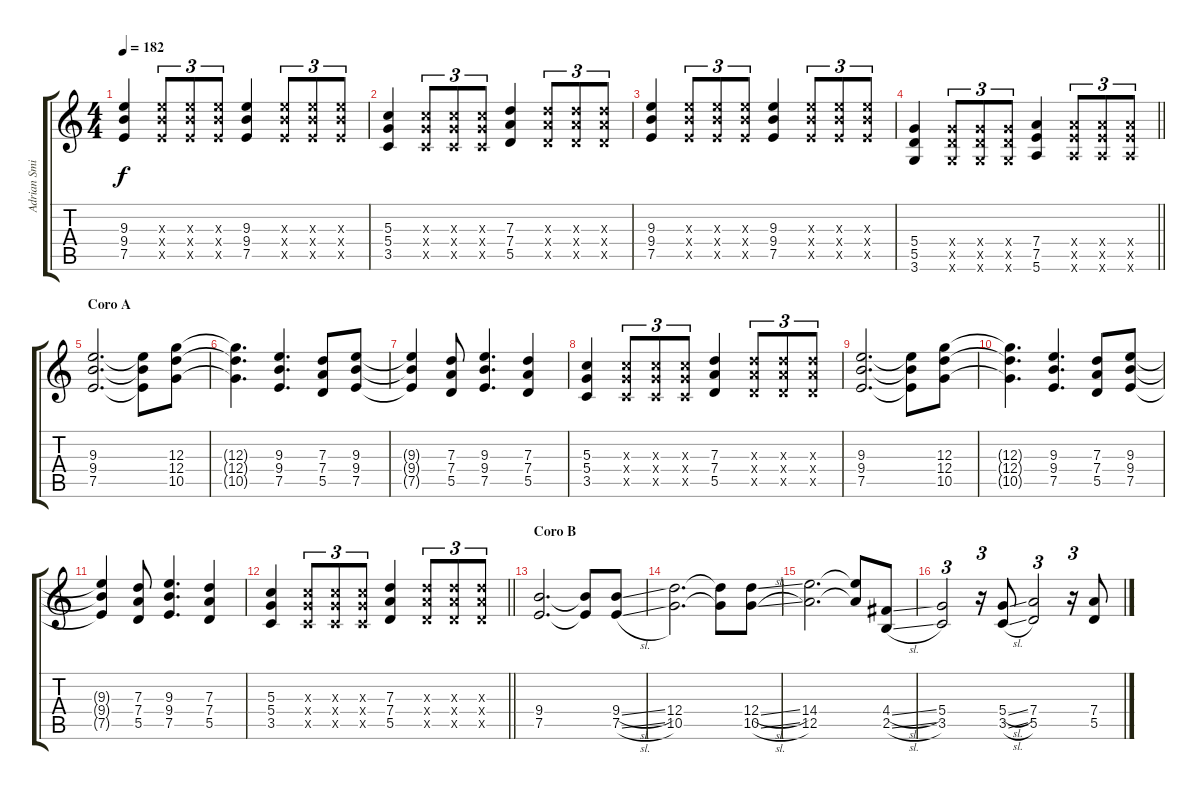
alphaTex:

\track ("Adrian Smith" "Adrian Smi") {instrument overdrivenguitar}
\staff {score tabs}
\tuning (E4 B3 G3 D3 A2 E2) {hide}
\ts (4 4)
\tempo 182
\clef g2
\ks c
(9.3 9.4 7.5).4{dy f} (9.3{x} 9.4{x} 7.5{x}).8{tu (3 2)} (9.3{x} 9.4{x} 7.5{x}).8{tu (3 2)} (9.3{x} 9.4{x} 7.5{x}).8{tu (3 2)} (9.3 9.4 7.5).4 (9.3{x} 9.4{x} 7.5{x}).8{tu (3 2)} (9.3{x} 9.4{x} 7.5{x}).8{tu (3 2)} (9.3{x} 9.4{x} 7.5{x}).8{tu (3 2)} |
(5.3 5.4 3.5).4 (5.3{x} 5.4{x} 3.5{x}).8{tu (3 2)} (5.3{x} 5.4{x} 3.5{x}).8{tu (3 2)} (5.3{x} 5.4{x} 3.5{x}).8{tu (3 2)} (7.3 7.4 5.5).4 (7.3{x} 7.4{x} 5.5{x}).8{tu (3 2)} (7.3{x} 7.4{x} 5.5{x}).8{tu (3 2)} (7.3{x} 7.4{x} 5.5{x}).8{tu (3 2)} |
(9.3 9.4 7.5).4 (9.3{x} 9.4{x} 7.5{x}).8{tu (3 2)} (9.3{x} 9.4{x} 7.5{x}).8{tu (3 2)} (9.3{x} 9.4{x} 7.5{x}).8{tu (3 2)} (9.3 9.4 7.5).4 (9.3{x} 9.4{x} 7.5{x}).8{tu (3 2)} (9.3{x} 9.4{x} 7.5{x}).8{tu (3 2)} (9.3{x} 9.4{x} 7.5{x}).8{tu (3 2)} |
\barLineRight lightlight
(5.4 5.5 3.6).4 (5.4{x} 5.5{x} 3.6{x}).8{tu (3 2)} (5.4{x} 5.5{x} 3.6{x}).8{tu (3 2)} (5.4{x} 5.5{x} 3.6{x}).8{tu (3 2)} (7.4 7.5 5.6).4 (7.4{x} 7.5{x} 5.6{x}).8{tu (3 2)} (7.4{x} 7.5{x} 5.6{x}).8{tu (3 2)} (7.4{x} 7.5{x} 5.6{x}).8{tu (3 2)} |
\section ("" "Coro A")
(9.3 9.4 7.5).2{d} (9.3{t} 9.4{t} 7.5{t}).8 (12.3 12.4 10.5).8 |
(12.3{t} 12.4{t} 10.5{t}).4{d} (9.3 9.4 7.5).4{d} (7.3 7.4 5.5).8 (9.3 9.4 7.5).8 |
(9.3{t} 9.4{t} 7.5{t}).4 (7.3 7.4 5.5).8 (9.3 9.4 7.5).4{d} (7.3 7.4 5.5).4 |
(5.3 5.4 3.5).4 (5.3{x} 5.4{x} 3.5{x}).8{tu (3 2)} (5.3{x} 5.4{x} 3.5{x}).8{tu (3 2)} (5.3{x} 5.4{x} 3.5{x}).8{tu (3 2)} (7.3 7.4 5.5).4 (7.3{x} 7.4{x} 5.5{x}).8{tu (3 2)} (7.3{x} 7.4{x} 5.5{x}).8{tu (3 2)} (7.3{x} 7.4{x} 5.5{x}).8{tu (3 2)} |
(9.3 9.4 7.5).2{d} (9.3{t} 9.4{t} 7.5{t}).8 (12.3 12.4 10.5).8 |
(12.3{t} 12.4{t} 10.5{t}).4{d} (9.3 9.4 7.5).4{d} (7.3 7.4 5.5).8 (9.3 9.4 7.5).8 |
(9.3{t} 9.4{t} 7.5{t}).4 (7.3 7.4 5.5).8 (9.3 9.4 7.5).4{d} (7.3 7.4 5.5).4 |
\barLineRight lightlight
(5.3 5.4 3.5).4 (5.3{x} 5.4{x} 3.5{x}).8{tu (3 2)} (5.3{x} 5.4{x} 3.5{x}).8{tu (3 2)} (5.3{x} 5.4{x} 3.5{x}).8{tu (3 2)} (7.3 7.4 5.5).4 (7.3{x} 7.4{x} 5.5{x}).8{tu (3 2)} (7.3{x} 7.4{x} 5.5{x}).8{tu (3 2)} (7.3{x} 7.4{x} 5.5{x}).8{tu (3 2)} |
\section ("" "Coro B")
(9.4 7.5).2{d} (9.4{t} 7.5{t}).8 (9.4{sl} 7.5{sl}).8 |
(12.4 10.5).2{d} (12.4{t} 10.5{t}).8 (12.4{sl} 10.5{sl}).8 |
(14.4 12.5).2{d} (14.4{t} 12.5{t}).8 (4.4{sl} 2.5{sl}).8 |
(5.4 3.5).2{tu (3 2)} r.16{tu (3 2)} (5.4{sl} 3.5{sl}).8 (7.4 5.5).2{tu (3 2)} r.16{tu (3 2)} (7.4{sl} 5.5{sl}).8
